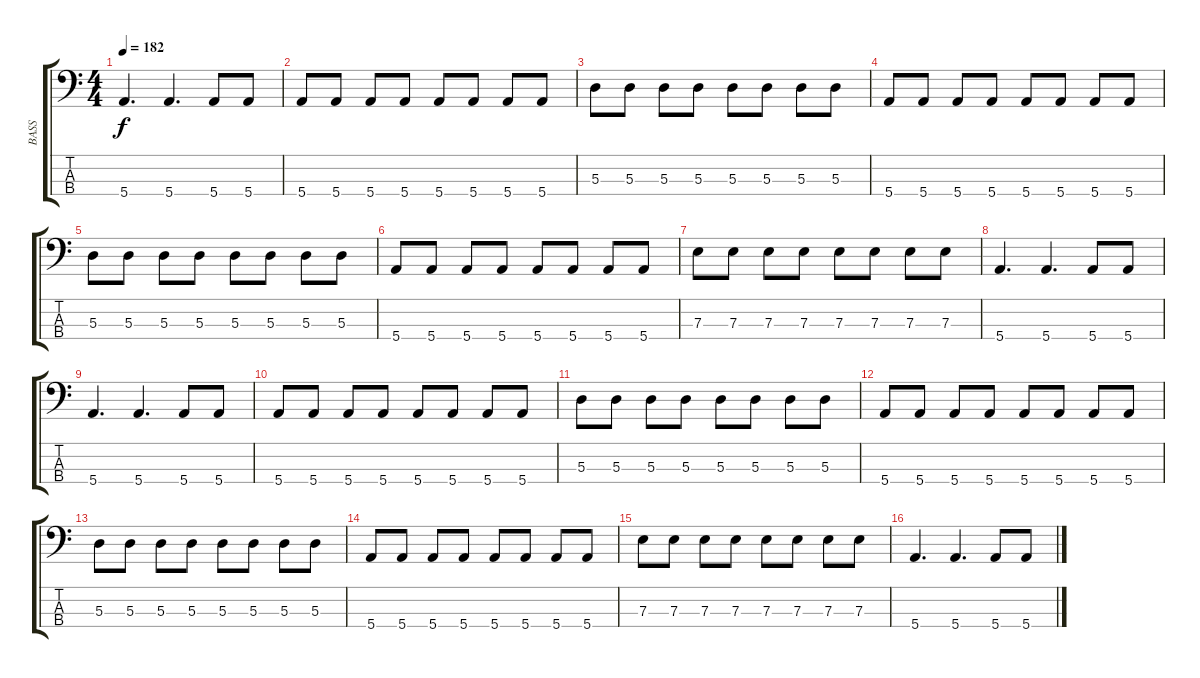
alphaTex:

\track ("BASS" "BASS") {instrument electricbasspick}
\staff {score tabs}
\tuning (G2 D2 A1 E1) {hide}
\ts (4 4)
\tempo 182
\clef f4
\ks c
5.4.4{d dy f} 5.4.4{d} 5.4.8 5.4.8 |
5.4.8 5.4.8 5.4.8 5.4.8 5.4.8 5.4.8 5.4.8 5.4.8 |
5.3.8 5.3.8 5.3.8 5.3.8 5.3.8 5.3.8 5.3.8 5.3.8 |
5.4.8 5.4.8 5.4.8 5.4.8 5.4.8 5.4.8 5.4.8 5.4.8 |
5.3.8 5.3.8 5.3.8 5.3.8 5.3.8 5.3.8 5.3.8 5.3.8 |
5.4.8 5.4.8 5.4.8 5.4.8 5.4.8 5.4.8 5.4.8 5.4.8 |
7.3.8 7.3.8 7.3.8 7.3.8 7.3.8 7.3.8 7.3.8 7.3.8 |
5.4.4{d} 5.4.4{d} 5.4.8 5.4.8 |
5.4.4{d} 5.4.4{d} 5.4.8 5.4.8 |
5.4.8 5.4.8 5.4.8 5.4.8 5.4.8 5.4.8 5.4.8 5.4.8 |
5.3.8 5.3.8 5.3.8 5.3.8 5.3.8 5.3.8 5.3.8 5.3.8 |
5.4.8 5.4.8 5.4.8 5.4.8 5.4.8 5.4.8 5.4.8 5.4.8 |
5.3.8 5.3.8 5.3.8 5.3.8 5.3.8 5.3.8 5.3.8 5.3.8 |
5.4.8 5.4.8 5.4.8 5.4.8 5.4.8 5.4.8 5.4.8 5.4.8 |
7.3.8 7.3.8 7.3.8 7.3.8 7.3.8 7.3.8 7.3.8 7.3.8 |
5.4.4{d} 5.4.4{d} 5.4.8 5.4.8
